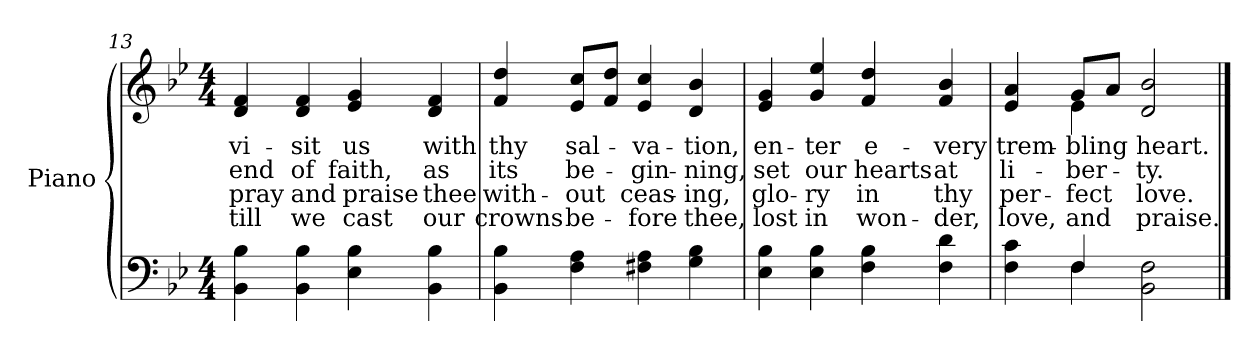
**kern	**kern	**text	**text	**text	**text
*part2	*part1	*part1	*part1	*part1	*part1
*staff2	*staff1	*staff1	*staff1	*staff1	*staff1
*I"Piano	*I"Piano	*	*	*	*
*I'Pno.	*I'Pno.	*	*	*	*
!!LO:LB:g=z
*clefF4	*clefG2	*	*	*	*
*k[b-e-]	*k[b-e-]	*	*	*	*
*B-:	*B-:	*	*	*	*
*M4/4	*M4/4	*	*	*	*
=13	=13	=13	=13	=13	=13
!	!	!LO:LY:b:color=#000000	!LO:LY:b:color=#000000	!LO:LY:b:color=#000000	!LO:LY:b:color=#000000
4BB-i\ 4B-i	4di/ 4fi	vi-	end	pray	till
!	!	!LO:LY:b:color=#000000	!LO:LY:b:color=#000000	!LO:LY:b:color=#000000	!LO:LY:b:color=#000000
4BB-i\ 4B-i	4di/ 4fi	-sit	of	and	we
!	!	!LO:LY:b:color=#000000	!LO:LY:b:color=#000000	!LO:LY:b:color=#000000	!LO:LY:b:color=#000000
4E-i\ 4B-i	4e-i/ 4gi	us	faith,	praise	cast
!	!	!LO:LY:b:color=#000000	!LO:LY:b:color=#000000	!LO:LY:b:color=#000000	!LO:LY:b:color=#000000
4BB-i\ 4B-i	4di/ 4fi	with	as	thee	our
=14	=14	=14	=14	=14	=14
!	!	!LO:LY:b:color=#000000	!LO:LY:b:color=#000000	!LO:LY:b:color=#000000	!LO:LY:b:color=#000000
4BB-i\ 4B-i	4fi/ 4ddi	thy	its	with-	-crowns
!	!	!LO:LY:b:color=#000000	!LO:LY:b:color=#000000	!LO:LY:b:color=#000000	!LO:LY:b:color=#000000
4Fi\ 4Ai	8e-i/ 8cci/L	sal-	be-	out	be-
.	8fi/ 8ddi/J	.	.	.	.
!	!	!LO:LY:b:color=#000000	!LO:LY:b:color=#000000	!LO:LY:b:color=#000000	!LO:LY:b:color=#000000
4F#Xi\ 4Ai	4e-i/ 4cci	-va-	-gin-	-ceas-	-fore
!	!	!LO:LY:b:color=#000000	!LO:LY:b:color=#000000	!LO:LY:b:color=#000000	!LO:LY:b:color=#000000
4Gi\ 4B-i	4di/ 4b-i	-tion,	-ning,	ing,	thee,
=15	=15	=15	=15	=15	=15
!	!	!LO:LY:b:color=#000000	!LO:LY:b:color=#000000	!LO:LY:b:color=#000000	!LO:LY:b:color=#000000
4E-i\ 4B-i	4e-i/ 4gi	en-	set	glo-	-lost
!	!	!LO:LY:b:color=#000000	!LO:LY:b:color=#000000	!LO:LY:b:color=#000000	!LO:LY:b:color=#000000
4E-i\ 4B-i	4gi/ 4ee-i	-ter	our	ry	in
!	!	!LO:LY:b:color=#000000	!LO:LY:b:color=#000000	!LO:LY:b:color=#000000	!LO:LY:b:color=#000000
4Fi\ 4B-i	4fi/ 4ddi	e-	hearts	in	won-
!	!	!LO:LY:b:color=#000000	!LO:LY:b:color=#000000	!LO:LY:b:color=#000000	!LO:LY:b:color=#000000
4Fi\ 4di	4fi/ 4b-i	-very	at	-thy	der,
=16	=16	=16	=16	=16	=16
*^	*	*	*	*	*
!	!	!	!LO:LY:b:color=#000000	!LO:LY:b:color=#000000	!LO:LY:b:color=#000000	!LO:LY:b:color=#000000
*	*	*^	*	*	*	*
4Fi\ 4ci	4ryy	4e-i/ 4ai	4ryy	trem-	li-	per-	-love,
!	!	!	!	!LO:LY:b:color=#000000	!LO:LY:b:color=#000000	!LO:LY:b:color=#000000	!LO:LY:b:color=#000000
4Fi/	4Fi\	8gi/L	4e-i\	-bling	-ber-	fect	and
.	.	8ai/J	.	.	.	.	.
!	!	!	!	!LO:LY:b:color=#000000	!LO:LY:b:color=#000000	!LO:LY:b:color=#000000	!LO:LY:b:color=#000000
2BB-i\ 2Fi	2ryy	2di/ 2b-i	2ryy	heart.	-ty.	love.	praise.
*v	*v	*	*	*	*	*	*
*	*v	*v	*	*	*	*
==	==	==	==	==	==
*-	*-	*-	*-	*-	*-
